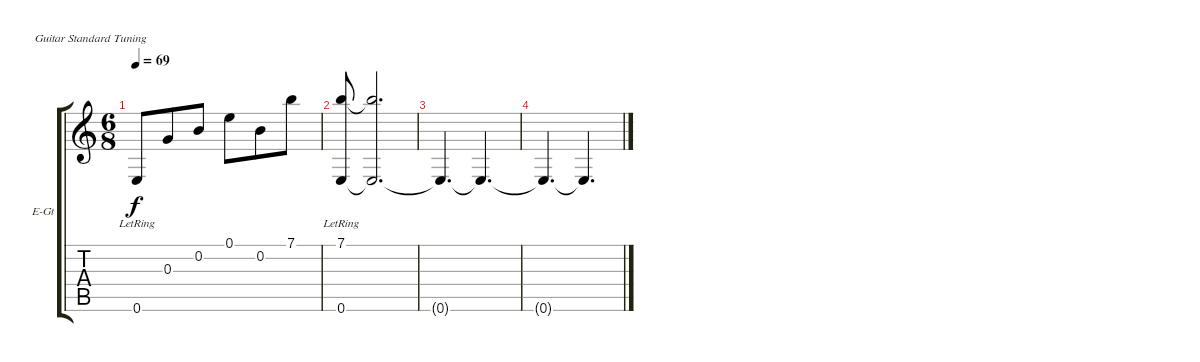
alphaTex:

\defaultSystemsLayout 4
\bracketExtendMode groupsimilarinstruments
\firstSystemTrackNameOrientation horizontal
\otherSystemsTrackNameOrientation horizontal
\track ("Гитара1(Б)" "E-Gt") {instrument electricguitarclean}
\staff {score tabs}
\tuning (E4 B3 G3 D3 A2 E2)
\ts (6 8)
\tempo 69
\clef g2
\ks c
0.6{lr}.8{dy f} 0.3.8 0.2.8 0.1.8 0.2.8 7.1.8 |
(7.1 0.6{lr}).8 (0.6{t} 7.1{t}).2{d} |
0.6{t}.4{d} 0.6{t}.4{d} |
0.6{t}.4{d} 0.6{t}.4{d}
